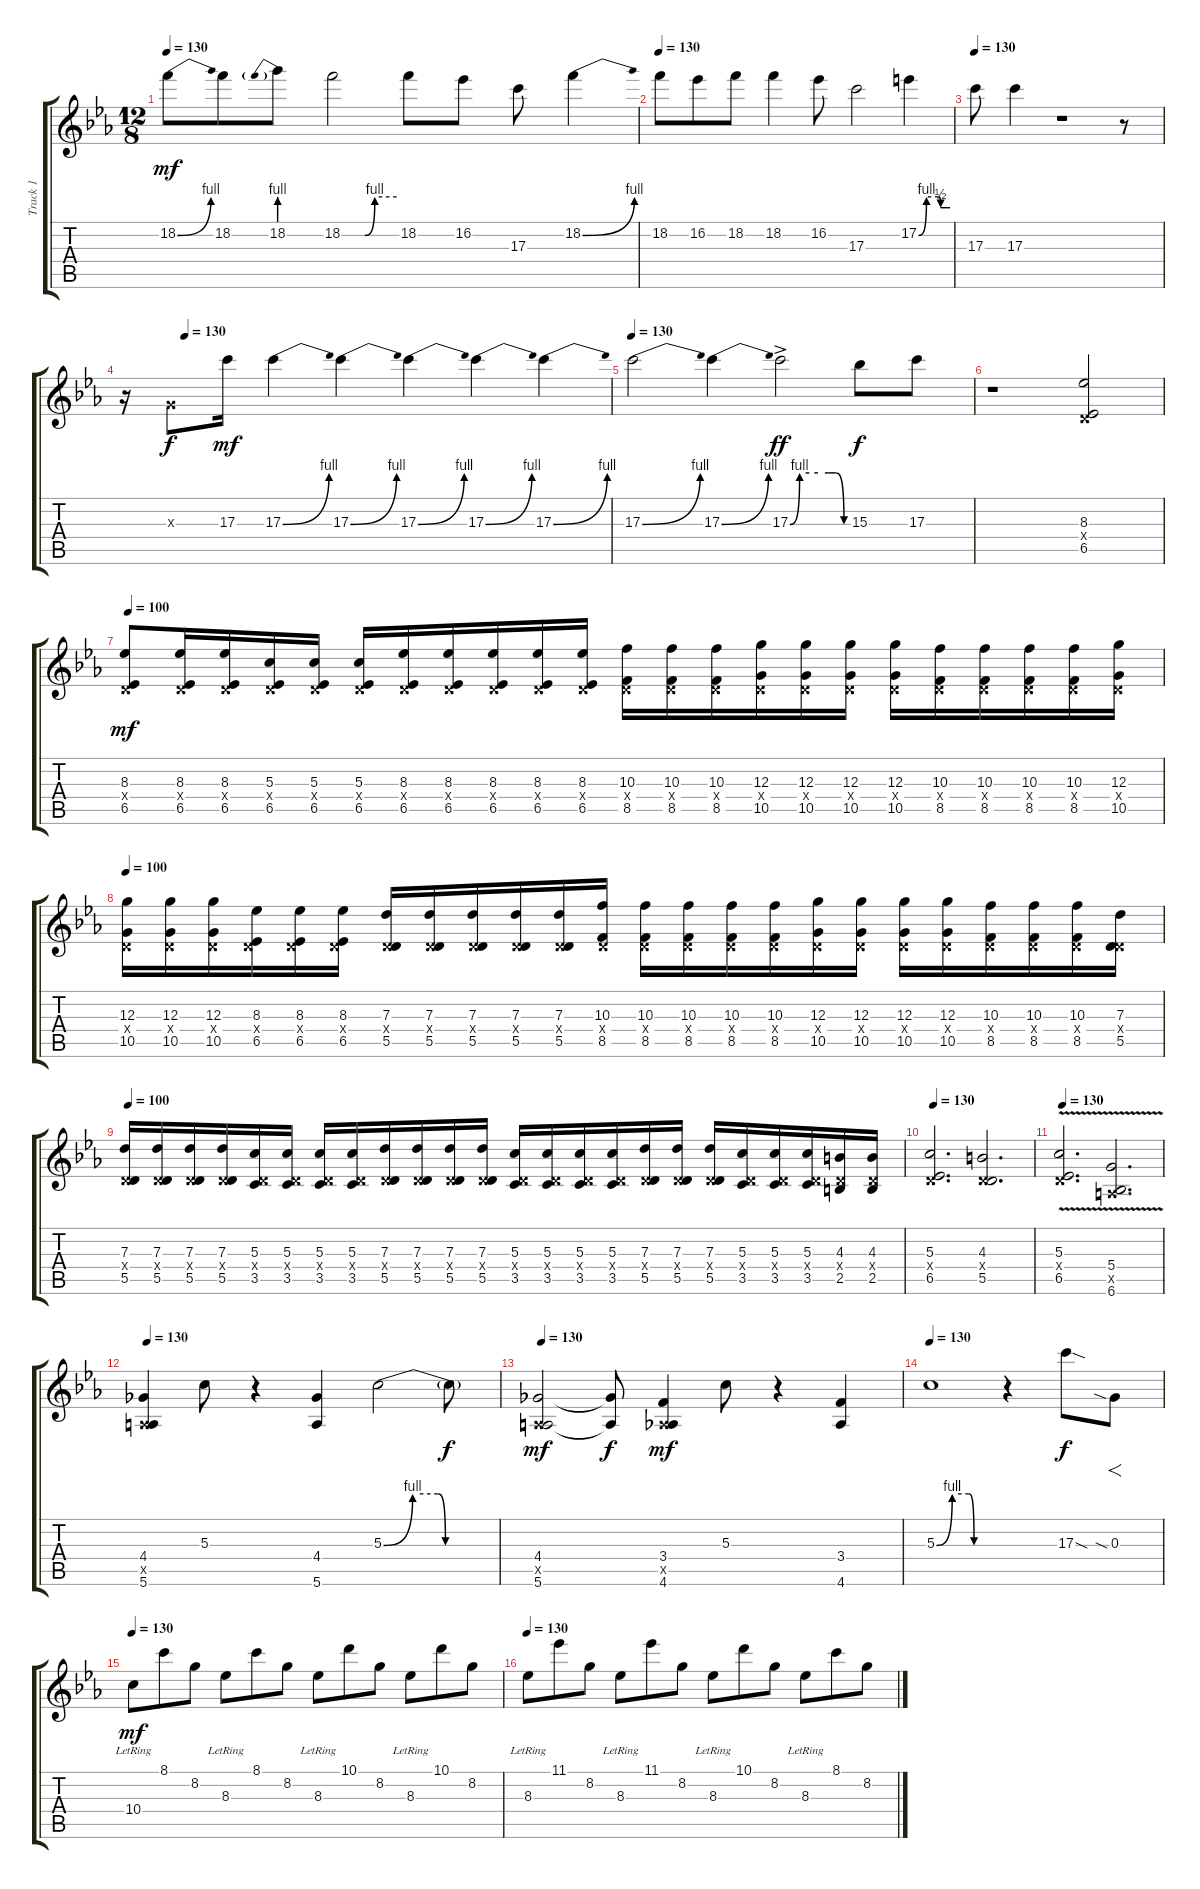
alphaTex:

\track ("Track 1" "Track 1") {instrument overdrivenguitar}
\staff {score tabs}
\tuning (E4 B3 G3 D3 A2 E2) {hide}
\ts (12 8)
\tempo 130
\clef g2
\ks cminor
18.2{be (bend 0 0 60 4)}.8{dy mf} 18.2.8 18.2{be (prebend 0 4 60 4)}.8 18.2{be (custom 0 0 18 0 25 0 36 4 60 4)}.2 18.2.8 16.2.8 17.3.8 18.2{be (bend 0 0 60 4)}.4 |
\tempo 130
18.2.8 16.2.8 18.2.8 18.2.4 16.2.8 17.3.2 17.2{be (custom 0 0 15 4 38 4 42 2 55 2 60 2)}.4 |
\tempo 130
17.3.8 17.3.4 r.1 r.8 |
\tempo (130 0.125)
r.16 0.3{x}.8{dy f} 17.3.16{dy mf} 17.3{be (bend 0 0 60 4)}.4 17.3{be (bend 0 0 60 4)}.4 17.3{be (bend 0 0 60 4)}.4 17.3{be (bend 0 0 60 4)}.4 17.3{be (bend 0 0 60 4)}.4 |
\tempo 130
17.3{be (bend 0 0 60 4)}.2 17.3{be (bend 0 0 60 4)}.4 17.3{be (custom 0 0 10 4 20 4 29 4 40 4 47 4 56 0 58 0 60 0) ac}.2{dy ff} 15.3.8{dy f} 17.3.8 |
r.1 (8.3 0.4{x} 6.5).2 |
\tempo 100
(8.3 0.4{x} 6.5).8{dy mf} (8.3 0.4{x} 6.5).16 (8.3 0.4{x} 6.5).16 (5.3 0.4{x} 6.5).16 (5.3 0.4{x} 6.5).16 (5.3 0.4{x} 6.5).16 (8.3 0.4{x} 6.5).16 (8.3 0.4{x} 6.5).16 (8.3 0.4{x} 6.5).16 (8.3 0.4{x} 6.5).16 (8.3 0.4{x} 6.5).16 (10.3 0.4{x} 8.5).16 (10.3 0.4{x} 8.5).16 (10.3 0.4{x} 8.5).16 (12.3 0.4{x} 10.5).16 (12.3 0.4{x} 10.5).16 (12.3 0.4{x} 10.5).16 (12.3 0.4{x} 10.5).16 (10.3 0.4{x} 8.5).16 (10.3 0.4{x} 8.5).16 (10.3 0.4{x} 8.5).16 (10.3 0.4{x} 8.5).16 (12.3 0.4{x} 10.5).16 |
\tempo 100
(12.3 0.4{x} 10.5).16 (12.3 0.4{x} 10.5).16 (12.3 0.4{x} 10.5).16 (8.3 0.4{x} 6.5).16 (8.3 0.4{x} 6.5).16 (8.3 0.4{x} 6.5).16 (7.3 0.4{x} 5.5).16 (7.3 0.4{x} 5.5).16 (7.3 0.4{x} 5.5).16 (7.3 0.4{x} 5.5).16 (7.3 0.4{x} 5.5).16 (10.3 0.4{x} 8.5).16 (10.3 0.4{x} 8.5).16 (10.3 0.4{x} 8.5).16 (10.3 0.4{x} 8.5).16 (10.3 0.4{x} 8.5).16 (12.3 0.4{x} 10.5).16 (12.3 0.4{x} 10.5).16 (12.3 0.4{x} 10.5).16 (12.3 0.4{x} 10.5).16 (10.3 0.4{x} 8.5).16 (10.3 0.4{x} 8.5).16 (10.3 0.4{x} 8.5).16 (7.3 0.4{x} 5.5).16 |
\tempo 100
(7.3 0.4{x} 5.5).16 (7.3 0.4{x} 5.5).16 (7.3 0.4{x} 5.5).16 (7.3 0.4{x} 5.5).16 (5.3 0.4{x} 3.5).16 (5.3 0.4{x} 3.5).16 (5.3 0.4{x} 3.5).16 (5.3 0.4{x} 3.5).16 (7.3 0.4{x} 5.5).16 (7.3 0.4{x} 5.5).16 (7.3 0.4{x} 5.5).16 (7.3 0.4{x} 5.5).16 (5.3 0.4{x} 3.5).16 (5.3 0.4{x} 3.5).16 (5.3 0.4{x} 3.5).16 (5.3 0.4{x} 3.5).16 (7.3 0.4{x} 5.5).16 (7.3 0.4{x} 5.5).16 (7.3 0.4{x} 5.5).16 (5.3 0.4{x} 3.5).16 (5.3 0.4{x} 3.5).16 (5.3 0.4{x} 3.5).16 (4.3 0.4{x} 2.5).16 (4.3 0.4{x} 2.5).16 |
\tempo 130
(5.3 0.4{x} 6.5).2{d} (4.3 0.4{x} 5.5).2{d} |
\tempo 130
(5.3 0.4{x} 6.5{v}).2{d} (5.4{v} 0.5{x} 6.6).2{d} |
\tempo 130
(4.4 0.5{x} 5.6).4 5.3.8 r.4 (4.4 5.6).4 5.3{be (custom 0 0 15 4 28 4 32 0 42 0 60 0)}.2 5.3{t}.8{dy f} |
\tempo 130
(4.4 0.5{x} 5.6).2{dy mf} (4.4{t} 5.6{t}).8{dy f} (3.4 0.5{x} 4.6).4{dy mf} 5.3.8 r.4 (3.4 4.6).4 |
\tempo 130
5.3{be (custom 0 0 15 4 31 4 36 0 60 0)}.1 r.4 17.3{sod}.8{dy f} 0.3{sia}.8{f} |
\tempo 130
10.4{lr}.8{dy mf} 8.1.8 8.2.8 8.3{lr}.8 8.1.8 8.2.8 8.3{lr}.8 10.1.8 8.2.8 8.3{lr}.8 10.1.8 8.2.8 |
\tempo 130
8.3{lr}.8 11.1.8 8.2.8 8.3{lr}.8 11.1.8 8.2.8 8.3{lr}.8 10.1.8 8.2.8 8.3{lr}.8 8.1.8 8.2.8
